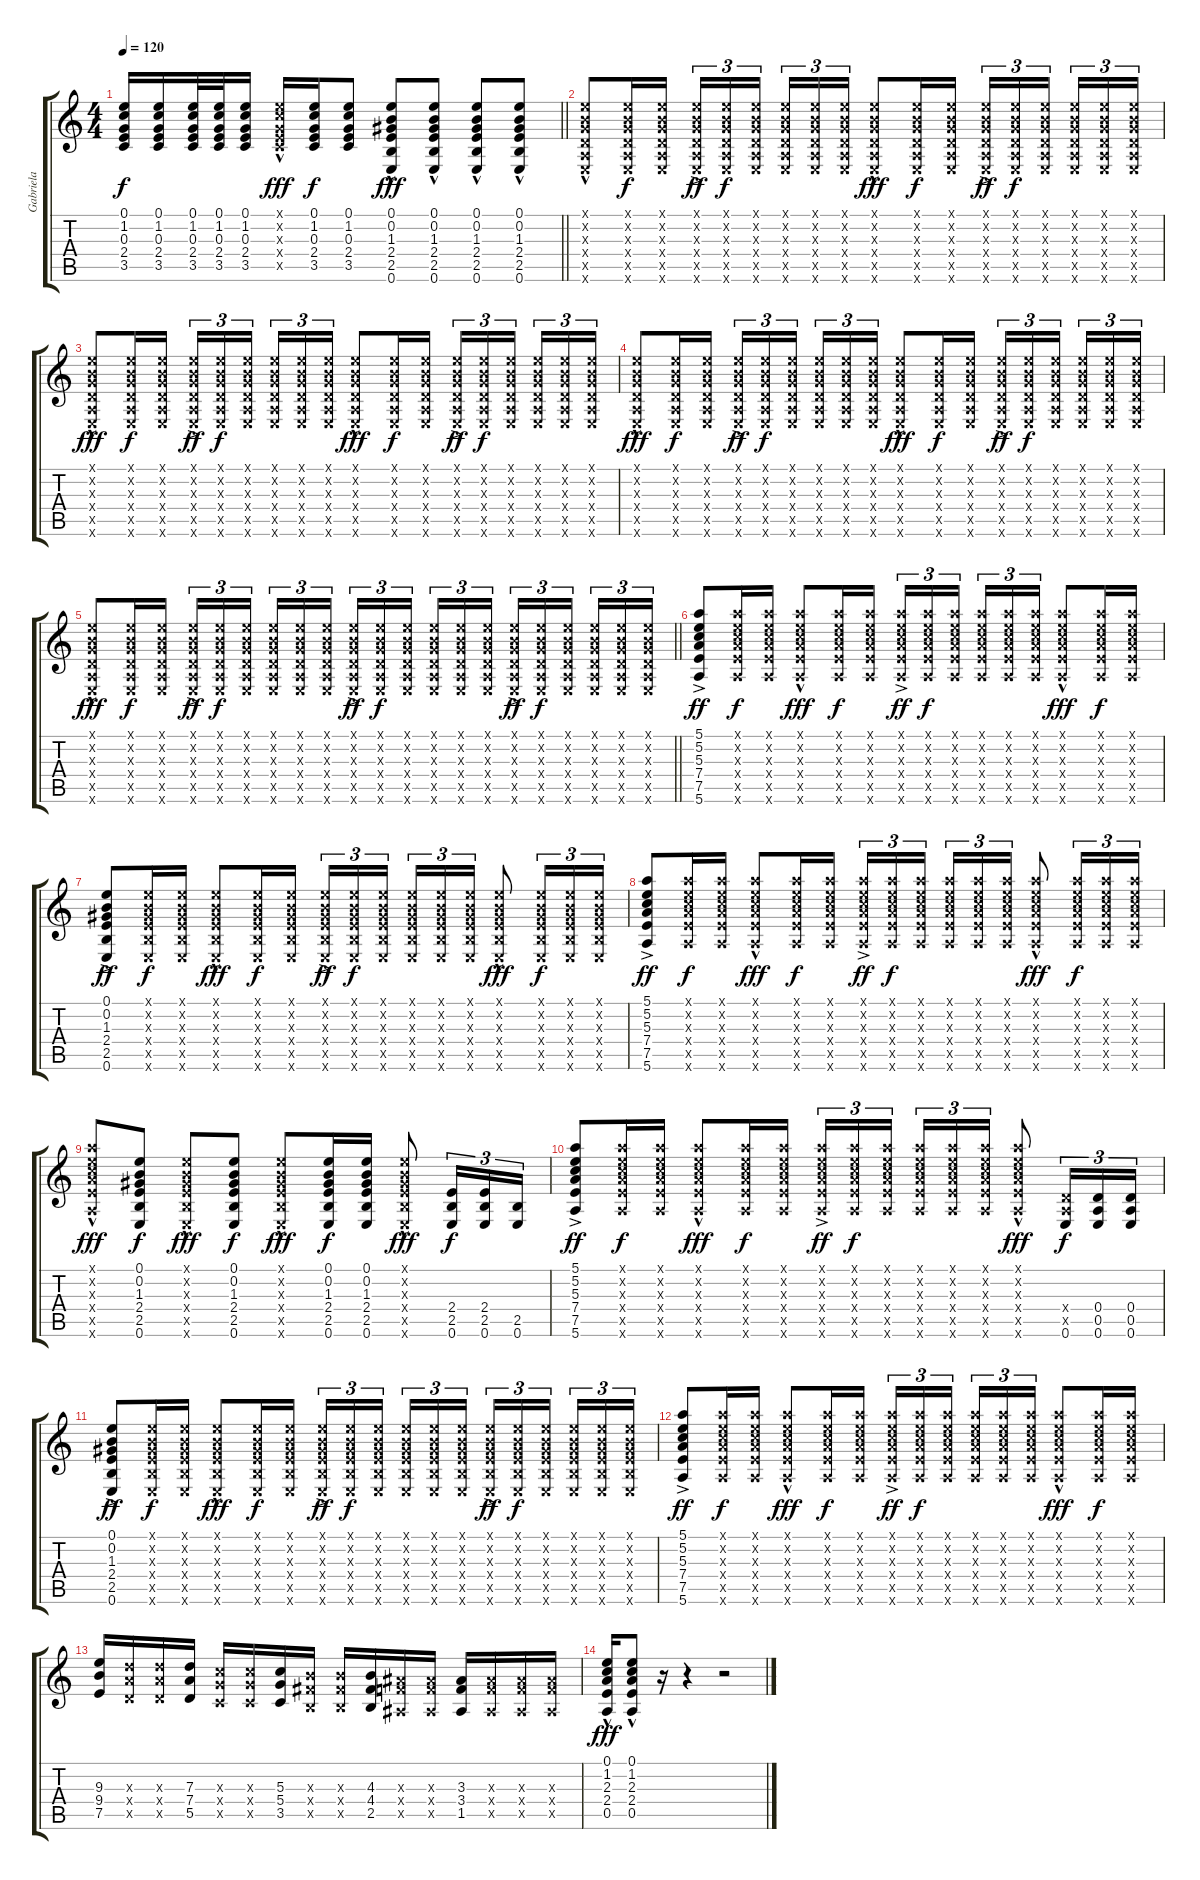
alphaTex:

\track ("Gabriela" "Gabriela") {instrument acousticguitarnylon}
\staff {score tabs}
\tuning (E4 B3 G3 D3 A2 E2) {hide}
\ts (4 4)
\tempo 120
\clef g2
\barLineRight lightlight
\ks c
(0.1 1.2 0.3 2.4 3.5).16{dy f} (0.1 1.2 0.3 2.4 3.5).16 (0.1 1.2 0.3 2.4 3.5).32 (0.1 1.2 0.3 2.4 3.5).32 (0.1 1.2 0.3 2.4 3.5).16 (0.1{hac x} 1.2{hac x} 0.3{hac x} 2.4{hac x} 3.5{hac x}).16{dy fff} (0.1 1.2 0.3 2.4 3.5).16{dy f} (0.1 1.2 0.3 2.4 3.5).8 (0.1{hac} 0.2{hac} 1.3{hac} 2.4{hac} 2.5{hac} 0.6{hac}).8{dy fff} (0.1{hac} 0.2{hac} 1.3{hac} 2.4{hac} 2.5{hac} 0.6{hac}).8 (0.1{hac} 0.2{hac} 1.3{hac} 2.4{hac} 2.5{hac} 0.6{hac}).8 (0.1{hac} 0.2{hac} 1.3{hac} 2.4{hac} 2.5{hac} 0.6{hac}).8 |
(0.1{hac x} 0.2{hac x} 0.3{hac x} 0.4{hac x} 0.5{hac x} 0.6{hac x}).8 (0.1{x} 0.2{x} 0.3{x} 0.4{x} 0.5{x} 0.6{x}).16{dy f} (0.1{x} 0.2{x} 0.3{x} 0.4{x} 0.5{x} 0.6{x}).16 (0.1{ac x} 0.2{ac x} 0.3{ac x} 0.4{ac x} 0.5{ac x} 0.6{ac x}).16{tu (3 2) dy ff} (0.1{x} 0.2{x} 0.3{x} 0.4{x} 0.5{x} 0.6{x}).16{tu (3 2) dy f} (0.1{x} 0.2{x} 0.3{x} 0.4{x} 0.5{x} 0.6{x}).16{tu (3 2) beam splitsecondary} (0.1{x} 0.2{x} 0.3{x} 0.4{x} 0.5{x} 0.6{x}).16{tu (3 2)} (0.1{x} 0.2{x} 0.3{x} 0.4{x} 0.5{x} 0.6{x}).16{tu (3 2)} (0.1{x} 0.2{x} 0.3{x} 0.4{x} 0.5{x} 0.6{x}).16{tu (3 2)} (0.1{hac x} 0.2{hac x} 0.3{hac x} 0.4{hac x} 0.5{hac x} 0.6{hac x}).8{dy fff} (0.1{x} 0.2{x} 0.3{x} 0.4{x} 0.5{x} 0.6{x}).16{dy f} (0.1{x} 0.2{x} 0.3{x} 0.4{x} 0.5{x} 0.6{x}).16 (0.1{ac x} 0.2{ac x} 0.3{ac x} 0.4{ac x} 0.5{ac x} 0.6{ac x}).16{tu (3 2) dy ff} (0.1{x} 0.2{x} 0.3{x} 0.4{x} 0.5{x} 0.6{x}).16{tu (3 2) dy f} (0.1{x} 0.2{x} 0.3{x} 0.4{x} 0.5{x} 0.6{x}).16{tu (3 2) beam splitsecondary} (0.1{x} 0.2{x} 0.3{x} 0.4{x} 0.5{x} 0.6{x}).16{tu (3 2)} (0.1{x} 0.2{x} 0.3{x} 0.4{x} 0.5{x} 0.6{x}).16{tu (3 2)} (0.1{x} 0.2{x} 0.3{x} 0.4{x} 0.5{x} 0.6{x}).16{tu (3 2)} |
(0.1{hac x} 0.2{hac x} 0.3{hac x} 0.4{hac x} 0.5{hac x} 0.6{hac x}).8{dy fff} (0.1{x} 0.2{x} 0.3{x} 0.4{x} 0.5{x} 0.6{x}).16{dy f} (0.1{x} 0.2{x} 0.3{x} 0.4{x} 0.5{x} 0.6{x}).16 (0.1{ac x} 0.2{ac x} 0.3{ac x} 0.4{ac x} 0.5{ac x} 0.6{ac x}).16{tu (3 2) dy ff} (0.1{x} 0.2{x} 0.3{x} 0.4{x} 0.5{x} 0.6{x}).16{tu (3 2) dy f} (0.1{x} 0.2{x} 0.3{x} 0.4{x} 0.5{x} 0.6{x}).16{tu (3 2) beam splitsecondary} (0.1{x} 0.2{x} 0.3{x} 0.4{x} 0.5{x} 0.6{x}).16{tu (3 2)} (0.1{x} 0.2{x} 0.3{x} 0.4{x} 0.5{x} 0.6{x}).16{tu (3 2)} (0.1{x} 0.2{x} 0.3{x} 0.4{x} 0.5{x} 0.6{x}).16{tu (3 2)} (0.1{hac x} 0.2{hac x} 0.3{hac x} 0.4{hac x} 0.5{hac x} 0.6{hac x}).8{dy fff} (0.1{x} 0.2{x} 0.3{x} 0.4{x} 0.5{x} 0.6{x}).16{dy f} (0.1{x} 0.2{x} 0.3{x} 0.4{x} 0.5{x} 0.6{x}).16 (0.1{ac x} 0.2{ac x} 0.3{ac x} 0.4{ac x} 0.5{ac x} 0.6{ac x}).16{tu (3 2) dy ff} (0.1{x} 0.2{x} 0.3{x} 0.4{x} 0.5{x} 0.6{x}).16{tu (3 2) dy f} (0.1{x} 0.2{x} 0.3{x} 0.4{x} 0.5{x} 0.6{x}).16{tu (3 2) beam splitsecondary} (0.1{x} 0.2{x} 0.3{x} 0.4{x} 0.5{x} 0.6{x}).16{tu (3 2)} (0.1{x} 0.2{x} 0.3{x} 0.4{x} 0.5{x} 0.6{x}).16{tu (3 2)} (0.1{x} 0.2{x} 0.3{x} 0.4{x} 0.5{x} 0.6{x}).16{tu (3 2)} |
(0.1{hac x} 0.2{hac x} 0.3{hac x} 0.4{hac x} 0.5{hac x} 0.6{hac x}).8{dy fff} (0.1{x} 0.2{x} 0.3{x} 0.4{x} 0.5{x} 0.6{x}).16{dy f} (0.1{x} 0.2{x} 0.3{x} 0.4{x} 0.5{x} 0.6{x}).16 (0.1{ac x} 0.2{ac x} 0.3{ac x} 0.4{ac x} 0.5{ac x} 0.6{ac x}).16{tu (3 2) dy ff} (0.1{x} 0.2{x} 0.3{x} 0.4{x} 0.5{x} 0.6{x}).16{tu (3 2) dy f} (0.1{x} 0.2{x} 0.3{x} 0.4{x} 0.5{x} 0.6{x}).16{tu (3 2) beam splitsecondary} (0.1{x} 0.2{x} 0.3{x} 0.4{x} 0.5{x} 0.6{x}).16{tu (3 2)} (0.1{x} 0.2{x} 0.3{x} 0.4{x} 0.5{x} 0.6{x}).16{tu (3 2)} (0.1{x} 0.2{x} 0.3{x} 0.4{x} 0.5{x} 0.6{x}).16{tu (3 2)} (0.1{hac x} 0.2{hac x} 0.3{hac x} 0.4{hac x} 0.5{hac x} 0.6{hac x}).8{dy fff} (0.1{x} 0.2{x} 0.3{x} 0.4{x} 0.5{x} 0.6{x}).16{dy f} (0.1{x} 0.2{x} 0.3{x} 0.4{x} 0.5{x} 0.6{x}).16 (0.1{ac x} 0.2{ac x} 0.3{ac x} 0.4{ac x} 0.5{ac x} 0.6{ac x}).16{tu (3 2) dy ff} (0.1{x} 0.2{x} 0.3{x} 0.4{x} 0.5{x} 0.6{x}).16{tu (3 2) dy f} (0.1{x} 0.2{x} 0.3{x} 0.4{x} 0.5{x} 0.6{x}).16{tu (3 2) beam splitsecondary} (0.1{x} 0.2{x} 0.3{x} 0.4{x} 0.5{x} 0.6{x}).16{tu (3 2)} (0.1{x} 0.2{x} 0.3{x} 0.4{x} 0.5{x} 0.6{x}).16{tu (3 2)} (0.1{x} 0.2{x} 0.3{x} 0.4{x} 0.5{x} 0.6{x}).16{tu (3 2)} |
\barLineRight lightlight
(0.1{hac x} 0.2{hac x} 0.3{hac x} 0.4{hac x} 0.5{hac x} 0.6{hac x}).8{dy fff} (0.1{x} 0.2{x} 0.3{x} 0.4{x} 0.5{x} 0.6{x}).16{dy f} (0.1{x} 0.2{x} 0.3{x} 0.4{x} 0.5{x} 0.6{x}).16 (0.1{ac x} 0.2{ac x} 0.3{ac x} 0.4{ac x} 0.5{ac x} 0.6{ac x}).16{tu (3 2) dy ff} (0.1{x} 0.2{x} 0.3{x} 0.4{x} 0.5{x} 0.6{x}).16{tu (3 2) dy f} (0.1{x} 0.2{x} 0.3{x} 0.4{x} 0.5{x} 0.6{x}).16{tu (3 2) beam splitsecondary} (0.1{x} 0.2{x} 0.3{x} 0.4{x} 0.5{x} 0.6{x}).16{tu (3 2)} (0.1{x} 0.2{x} 0.3{x} 0.4{x} 0.5{x} 0.6{x}).16{tu (3 2)} (0.1{x} 0.2{x} 0.3{x} 0.4{x} 0.5{x} 0.6{x}).16{tu (3 2)} (0.1{ac x} 0.2{ac x} 0.3{ac x} 0.4{ac x} 0.5{ac x} 0.6{ac x}).16{tu (3 2) dy ff} (0.1{x} 0.2{x} 0.3{x} 0.4{x} 0.5{x} 0.6{x}).16{tu (3 2) dy f} (0.1{x} 0.2{x} 0.3{x} 0.4{x} 0.5{x} 0.6{x}).16{tu (3 2) beam splitsecondary} (0.1{x} 0.2{x} 0.3{x} 0.4{x} 0.5{x} 0.6{x}).16{tu (3 2)} (0.1{x} 0.2{x} 0.3{x} 0.4{x} 0.5{x} 0.6{x}).16{tu (3 2)} (0.1{x} 0.2{x} 0.3{x} 0.4{x} 0.5{x} 0.6{x}).16{tu (3 2)} (0.1{ac x} 0.2{ac x} 0.3{ac x} 0.4{ac x} 0.5{ac x} 0.6{ac x}).16{tu (3 2) dy ff} (0.1{x} 0.2{x} 0.3{x} 0.4{x} 0.5{x} 0.6{x}).16{tu (3 2) dy f} (0.1{x} 0.2{x} 0.3{x} 0.4{x} 0.5{x} 0.6{x}).16{tu (3 2) beam splitsecondary} (0.1{x} 0.2{x} 0.3{x} 0.4{x} 0.5{x} 0.6{x}).16{tu (3 2)} (0.1{x} 0.2{x} 0.3{x} 0.4{x} 0.5{x} 0.6{x}).16{tu (3 2)} (0.1{x} 0.2{x} 0.3{x} 0.4{x} 0.5{x} 0.6{x}).16{tu (3 2)} |
(5.1{ac} 5.2{ac} 5.3{ac} 7.4{ac} 7.5{ac} 5.6{ac}).8{dy ff} (5.1{x} 5.2{x} 5.3{x} 7.4{x} 7.5{x} 5.6{x}).16{dy f} (5.1{x} 5.2{x} 5.3{x} 7.4{x} 7.5{x} 5.6{x}).16 (5.1{hac x} 5.2{hac x} 5.3{hac x} 7.4{hac x} 7.5{hac x} 5.6{hac x}).8{dy fff} (5.1{x} 5.2{x} 5.3{x} 7.4{x} 7.5{x} 5.6{x}).16{dy f} (5.1{x} 5.2{x} 5.3{x} 7.4{x} 7.5{x} 5.6{x}).16 (5.1{ac x} 5.2{ac x} 5.3{ac x} 7.4{ac x} 7.5{ac x} 5.6{ac x}).16{tu (3 2) dy ff} (5.1{x} 5.2{x} 5.3{x} 7.4{x} 7.5{x} 5.6{x}).16{tu (3 2) dy f} (5.1{x} 5.2{x} 5.3{x} 7.4{x} 7.5{x} 5.6{x}).16{tu (3 2) beam splitsecondary} (5.1{x} 5.2{x} 5.3{x} 7.4{x} 7.5{x} 5.6{x}).16{tu (3 2)} (5.1{x} 5.2{x} 5.3{x} 7.4{x} 7.5{x} 5.6{x}).16{tu (3 2)} (5.1{x} 5.2{x} 5.3{x} 7.4{x} 7.5{x} 5.6{x}).16{tu (3 2)} (5.1{hac x} 5.2{hac x} 5.3{hac x} 7.4{hac x} 7.5{hac x} 5.6{hac x}).8{dy fff} (5.1{x} 5.2{x} 5.3{x} 7.4{x} 7.5{x} 5.6{x}).16{dy f} (5.1{x} 5.2{x} 5.3{x} 7.4{x} 7.5{x} 5.6{x}).16 |
(0.1{ac} 0.2{ac} 1.3{ac} 2.4{ac} 2.5{ac} 0.6{ac}).8{dy ff} (0.1{x} 0.2{x} 1.3{x} 2.4{x} 2.5{x} 0.6{x}).16{dy f} (0.1{x} 0.2{x} 1.3{x} 2.4{x} 2.5{x} 0.6{x}).16 (0.1{hac x} 0.2{hac x} 1.3{hac x} 2.4{hac x} 2.5{hac x} 0.6{hac x}).8{dy fff} (0.1{x} 0.2{x} 1.3{x} 2.4{x} 2.5{x} 0.6{x}).16{dy f} (0.1{x} 0.2{x} 1.3{x} 2.4{x} 2.5{x} 0.6{x}).16 (0.1{ac x} 0.2{ac x} 1.3{ac x} 2.4{ac x} 2.5{ac x} 0.6{ac x}).16{tu (3 2) dy ff} (0.1{x} 0.2{x} 1.3{x} 2.4{x} 2.5{x} 0.6{x}).16{tu (3 2) dy f} (0.1{x} 0.2{x} 1.3{x} 2.4{x} 2.5{x} 0.6{x}).16{tu (3 2) beam splitsecondary} (0.1{x} 0.2{x} 1.3{x} 2.4{x} 2.5{x} 0.6{x}).16{tu (3 2)} (0.1{x} 0.2{x} 1.3{x} 2.4{x} 2.5{x} 0.6{x}).16{tu (3 2)} (0.1{x} 0.2{x} 1.3{x} 2.4{x} 2.5{x} 0.6{x}).16{tu (3 2)} (0.1{hac x} 0.2{hac x} 1.3{hac x} 2.4{hac x} 2.5{hac x} 0.6{hac x}).8{dy fff} (0.1{x} 0.2{x} 1.3{x} 2.4{x} 2.5{x} 0.6{x}).16{tu (3 2) dy f} (0.1{x} 0.2{x} 1.3{x} 2.4{x} 2.5{x} 0.6{x}).16{tu (3 2)} (0.1{x} 0.2{x} 1.3{x} 2.4{x} 2.5{x} 0.6{x}).16{tu (3 2)} |
(5.1{ac} 5.2{ac} 5.3{ac} 7.4{ac} 7.5{ac} 5.6{ac}).8{dy ff} (5.1{x} 5.2{x} 5.3{x} 7.4{x} 7.5{x} 5.6{x}).16{dy f} (5.1{x} 5.2{x} 5.3{x} 7.4{x} 7.5{x} 5.6{x}).16 (5.1{hac x} 5.2{hac x} 5.3{hac x} 7.4{hac x} 7.5{hac x} 5.6{hac x}).8{dy fff} (5.1{x} 5.2{x} 5.3{x} 7.4{x} 7.5{x} 5.6{x}).16{dy f} (5.1{x} 5.2{x} 5.3{x} 7.4{x} 7.5{x} 5.6{x}).16 (5.1{ac x} 5.2{ac x} 5.3{ac x} 7.4{ac x} 7.5{ac x} 5.6{ac x}).16{tu (3 2) dy ff} (5.1{x} 5.2{x} 5.3{x} 7.4{x} 7.5{x} 5.6{x}).16{tu (3 2) dy f} (5.1{x} 5.2{x} 5.3{x} 7.4{x} 7.5{x} 5.6{x}).16{tu (3 2) beam splitsecondary} (5.1{x} 5.2{x} 5.3{x} 7.4{x} 7.5{x} 5.6{x}).16{tu (3 2)} (5.1{x} 5.2{x} 5.3{x} 7.4{x} 7.5{x} 5.6{x}).16{tu (3 2)} (5.1{x} 5.2{x} 5.3{x} 7.4{x} 7.5{x} 5.6{x}).16{tu (3 2)} (5.1{hac x} 5.2{hac x} 5.3{hac x} 7.4{hac x} 7.5{hac x} 5.6{hac x}).8{dy fff} (5.1{x} 5.2{x} 5.3{x} 7.4{x} 7.5{x} 5.6{x}).16{tu (3 2) dy f} (5.1{x} 5.2{x} 5.3{x} 7.4{x} 7.5{x} 5.6{x}).16{tu (3 2)} (5.1{x} 5.2{x} 5.3{x} 7.4{x} 7.5{x} 5.6{x}).16{tu (3 2)} |
(5.1{hac x} 5.2{hac x} 5.3{hac x} 7.4{hac x} 7.5{hac x} 5.6{hac x}).8{dy fff} (0.1 0.2 1.3 2.4 2.5 0.6).8{dy f} (0.1{hac x} 0.2{hac x} 1.3{hac x} 2.4{hac x} 2.5{hac x} 0.6{hac x}).8{dy fff} (0.1 0.2 1.3 2.4 2.5 0.6).8{dy f} (0.1{hac x} 0.2{hac x} 1.3{hac x} 2.4{hac x} 2.5{hac x} 0.6{hac x}).8{dy fff} (0.1 0.2 1.3 2.4 2.5 0.6).16{dy f} (0.1 0.2 1.3 2.4 2.5 0.6).16 (0.1{hac x} 0.2{hac x} 1.3{hac x} 2.4{hac x} 2.5{hac x} 0.6{hac x}).8{dy fff} (2.4 2.5 0.6).16{tu (3 2) dy f} (2.4 2.5 0.6).16{tu (3 2)} (2.5 0.6).16{tu (3 2)} |
(5.1{ac} 5.2{ac} 5.3{ac} 7.4{ac} 7.5{ac} 5.6{ac}).8{dy ff} (5.1{x} 5.2{x} 5.3{x} 7.4{x} 7.5{x} 5.6{x}).16{dy f} (5.1{x} 5.2{x} 5.3{x} 7.4{x} 7.5{x} 5.6{x}).16 (5.1{hac x} 5.2{hac x} 5.3{hac x} 7.4{hac x} 7.5{hac x} 5.6{hac x}).8{dy fff} (5.1{x} 5.2{x} 5.3{x} 7.4{x} 7.5{x} 5.6{x}).16{dy f} (5.1{x} 5.2{x} 5.3{x} 7.4{x} 7.5{x} 5.6{x}).16 (5.1{ac x} 5.2{ac x} 5.3{ac x} 7.4{ac x} 7.5{ac x} 5.6{ac x}).16{tu (3 2) dy ff} (5.1{x} 5.2{x} 5.3{x} 7.4{x} 7.5{x} 5.6{x}).16{tu (3 2) dy f} (5.1{x} 5.2{x} 5.3{x} 7.4{x} 7.5{x} 5.6{x}).16{tu (3 2) beam splitsecondary} (5.1{x} 5.2{x} 5.3{x} 7.4{x} 7.5{x} 5.6{x}).16{tu (3 2)} (5.1{x} 5.2{x} 5.3{x} 7.4{x} 7.5{x} 5.6{x}).16{tu (3 2)} (5.1{x} 5.2{x} 5.3{x} 7.4{x} 7.5{x} 5.6{x}).16{tu (3 2)} (5.1{hac x} 5.2{hac x} 5.3{hac x} 7.4{hac x} 7.5{hac x} 5.6{hac x}).8{dy fff} (0.4{x} 0.5{x} 0.6).16{tu (3 2) dy f} (0.4 0.5 0.6).16{tu (3 2)} (0.4 0.5 0.6).16{tu (3 2)} |
(0.1{ac} 0.2{ac} 1.3{ac} 2.4{ac} 2.5{ac} 0.6{ac}).8{dy ff} (0.1{x} 0.2{x} 1.3{x} 2.4{x} 2.5{x} 0.6{x}).16{dy f} (0.1{x} 0.2{x} 1.3{x} 2.4{x} 2.5{x} 0.6{x}).16 (0.1{hac x} 0.2{hac x} 1.3{hac x} 2.4{hac x} 2.5{hac x} 0.6{hac x}).8{dy fff} (0.1{x} 0.2{x} 1.3{x} 2.4{x} 2.5{x} 0.6{x}).16{dy f} (0.1{x} 0.2{x} 1.3{x} 2.4{x} 2.5{x} 0.6{x}).16 (0.1{ac x} 0.2{ac x} 1.3{ac x} 2.4{ac x} 2.5{ac x} 0.6{ac x}).16{tu (3 2) dy ff} (0.1{x} 0.2{x} 1.3{x} 2.4{x} 2.5{x} 0.6{x}).16{tu (3 2) dy f} (0.1{x} 0.2{x} 1.3{x} 2.4{x} 2.5{x} 0.6{x}).16{tu (3 2) beam splitsecondary} (0.1{x} 0.2{x} 1.3{x} 2.4{x} 2.5{x} 0.6{x}).16{tu (3 2)} (0.1{x} 0.2{x} 1.3{x} 2.4{x} 2.5{x} 0.6{x}).16{tu (3 2)} (0.1{x} 0.2{x} 1.3{x} 2.4{x} 2.5{x} 0.6{x}).16{tu (3 2)} (0.1{ac x} 0.2{ac x} 1.3{ac x} 2.4{ac x} 2.5{ac x} 0.6{ac x}).16{tu (3 2) dy ff} (0.1{x} 0.2{x} 1.3{x} 2.4{x} 2.5{x} 0.6{x}).16{tu (3 2) dy f} (0.1{x} 0.2{x} 1.3{x} 2.4{x} 2.5{x} 0.6{x}).16{tu (3 2) beam splitsecondary} (0.1{x} 0.2{x} 1.3{x} 2.4{x} 2.5{x} 0.6{x}).16{tu (3 2)} (0.1{x} 0.2{x} 1.3{x} 2.4{x} 2.5{x} 0.6{x}).16{tu (3 2)} (0.1{x} 0.2{x} 1.3{x} 2.4{x} 2.5{x} 0.6{x}).16{tu (3 2)} |
(5.1{ac} 5.2{ac} 5.3{ac} 7.4{ac} 7.5{ac} 5.6{ac}).8{dy ff} (5.1{x} 5.2{x} 5.3{x} 7.4{x} 7.5{x} 5.6{x}).16{dy f} (5.1{x} 5.2{x} 5.3{x} 7.4{x} 7.5{x} 5.6{x}).16 (5.1{hac x} 5.2{hac x} 5.3{hac x} 7.4{hac x} 7.5{hac x} 5.6{hac x}).8{dy fff} (5.1{x} 5.2{x} 5.3{x} 7.4{x} 7.5{x} 5.6{x}).16{dy f} (5.1{x} 5.2{x} 5.3{x} 7.4{x} 7.5{x} 5.6{x}).16 (5.1{ac x} 5.2{ac x} 5.3{ac x} 7.4{ac x} 7.5{ac x} 5.6{ac x}).16{tu (3 2) dy ff} (5.1{x} 5.2{x} 5.3{x} 7.4{x} 7.5{x} 5.6{x}).16{tu (3 2) dy f} (5.1{x} 5.2{x} 5.3{x} 7.4{x} 7.5{x} 5.6{x}).16{tu (3 2) beam splitsecondary} (5.1{x} 5.2{x} 5.3{x} 7.4{x} 7.5{x} 5.6{x}).16{tu (3 2)} (5.1{x} 5.2{x} 5.3{x} 7.4{x} 7.5{x} 5.6{x}).16{tu (3 2)} (5.1{x} 5.2{x} 5.3{x} 7.4{x} 7.5{x} 5.6{x}).16{tu (3 2)} (5.1{hac x} 5.2{hac x} 5.3{hac x} 7.4{hac x} 7.5{hac x} 5.6{hac x}).8{dy fff} (5.1{x} 5.2{x} 5.3{x} 7.4{x} 7.5{x} 5.6{x}).16{dy f} (5.1{x} 5.2{x} 5.3{x} 7.4{x} 7.5{x} 5.6{x}).16 |
(9.3 9.4 7.5).16 (7.3{x} 7.4{x} 5.5{x}).16 (7.3{x} 7.4{x} 5.5{x}).16 (7.3 7.4 5.5).16 (5.3{x} 5.4{x} 3.5{x}).16 (5.3{x} 5.4{x} 3.5{x}).16 (5.3 5.4 3.5).16 (4.3{x} 4.4{x} 2.5{x}).16 (4.3{x} 4.4{x} 2.5{x}).16 (4.3 4.4 2.5).16 (3.3{x} 3.4{x} 1.5{x}).16 (3.3{x} 3.4{x} 1.5{x}).16 (3.3 3.4 1.5).16 (3.3{x} 3.4{x} 1.5{x}).16 (3.3{x} 3.4{x} 1.5{x}).16 (3.3{x} 3.4{x} 1.5{x}).16 |
(0.1{hac} 1.2{hac} 2.3{hac} 2.4{hac} 0.5{hac}).16{dy fff} (0.1{hac} 1.2{hac} 2.3{hac} 2.4{hac} 0.5{hac}).8 r.16 r.4 r.2
